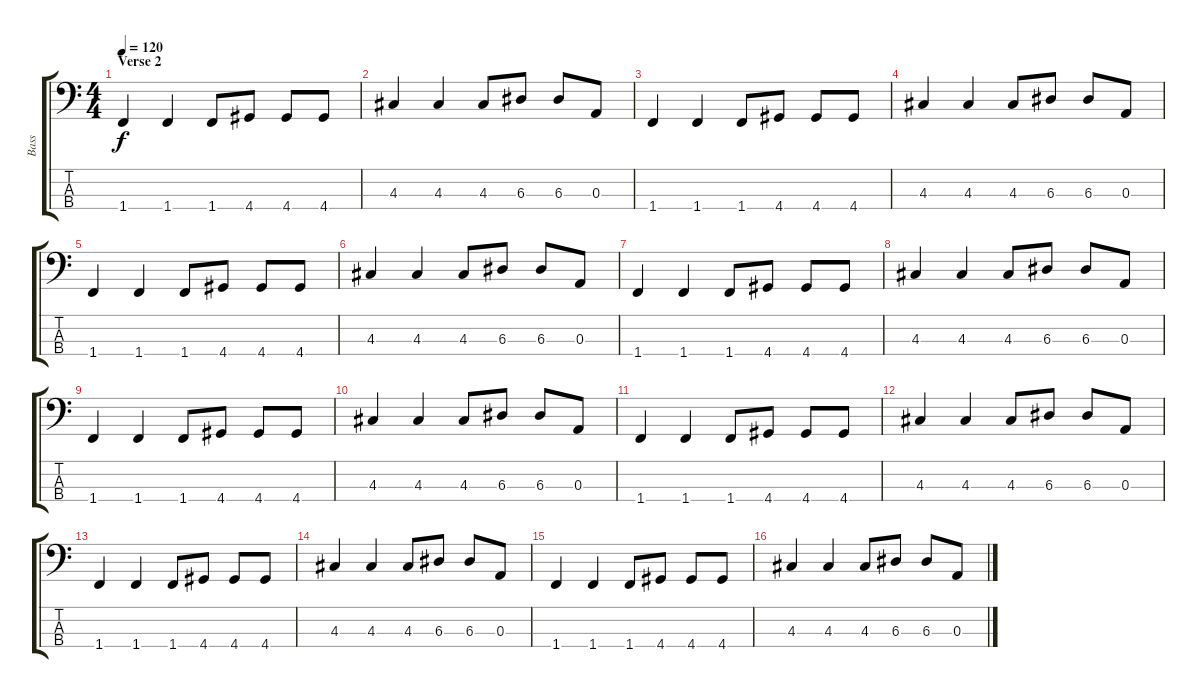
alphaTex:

\track ("Bass" "Bass") {instrument electricbassfinger}
\staff {score tabs}
\tuning (G2 D2 A1 E1) {hide}
\ts (4 4)
\section ("" "Verse 2")
\tempo 120
\clef f4
\ks c
1.4.4{dy f} 1.4.4 1.4.8 4.4.8 4.4.8 4.4.8 |
4.3.4 4.3.4 4.3.8 6.3.8 6.3.8 0.3.8 |
1.4.4 1.4.4 1.4.8 4.4.8 4.4.8 4.4.8 |
4.3.4 4.3.4 4.3.8 6.3.8 6.3.8 0.3.8 |
1.4.4 1.4.4 1.4.8 4.4.8 4.4.8 4.4.8 |
4.3.4 4.3.4 4.3.8 6.3.8 6.3.8 0.3.8 |
1.4.4 1.4.4 1.4.8 4.4.8 4.4.8 4.4.8 |
4.3.4 4.3.4 4.3.8 6.3.8 6.3.8 0.3.8 |
1.4.4 1.4.4 1.4.8 4.4.8 4.4.8 4.4.8 |
4.3.4 4.3.4 4.3.8 6.3.8 6.3.8 0.3.8 |
1.4.4 1.4.4 1.4.8 4.4.8 4.4.8 4.4.8 |
4.3.4 4.3.4 4.3.8 6.3.8 6.3.8 0.3.8 |
1.4.4 1.4.4 1.4.8 4.4.8 4.4.8 4.4.8 |
4.3.4 4.3.4 4.3.8 6.3.8 6.3.8 0.3.8 |
1.4.4 1.4.4 1.4.8 4.4.8 4.4.8 4.4.8 |
4.3.4 4.3.4 4.3.8 6.3.8 6.3.8 0.3.8
